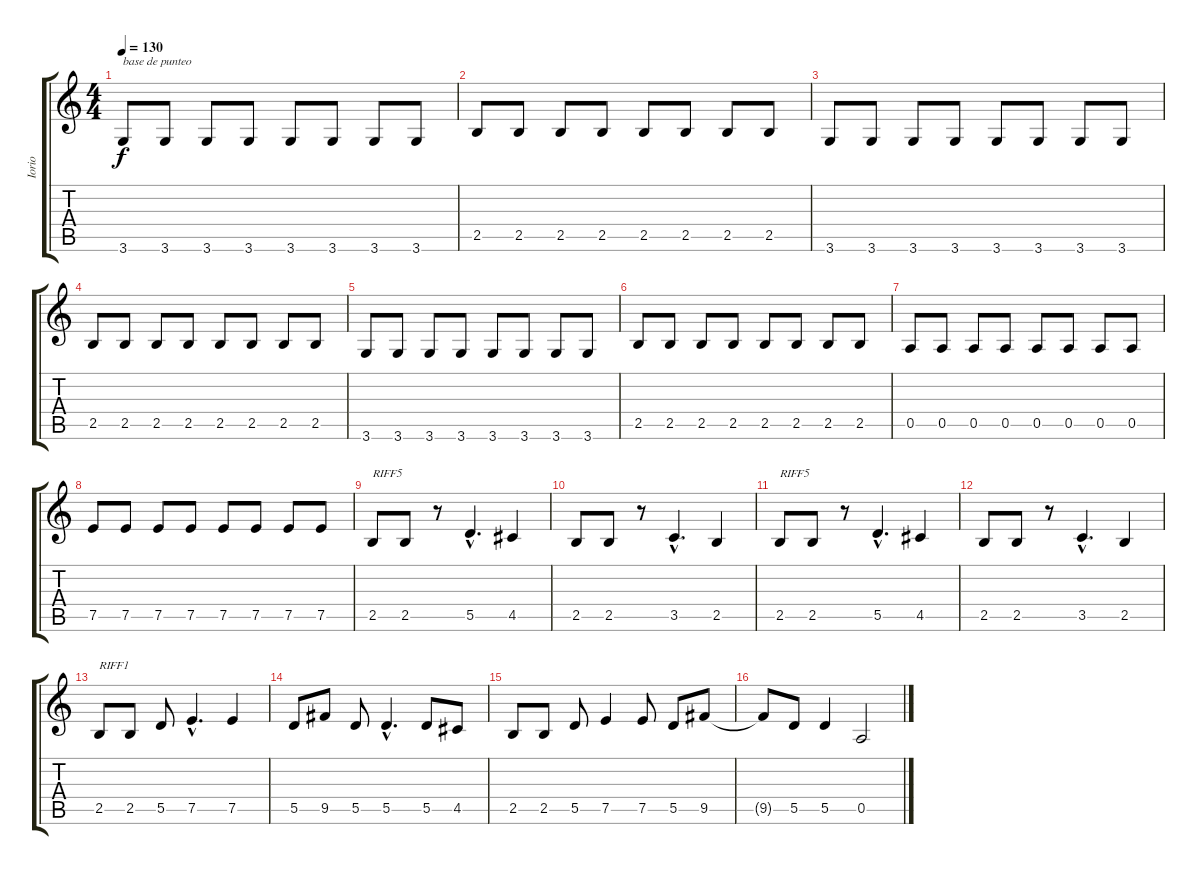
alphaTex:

\track ("Iorio" "Iorio") {instrument electricbasspick}
\staff {score tabs}
\tuning (E4 B3 G3 D3 A2 E2) {hide}
\ts (4 4)
\tempo 130
\clef g2
\ks c
3.6.8{txt "base de punteo" dy f} 3.6.8 3.6.8 3.6.8 3.6.8 3.6.8 3.6.8 3.6.8 |
2.5.8 2.5.8 2.5.8 2.5.8 2.5.8 2.5.8 2.5.8 2.5.8 |
3.6.8 3.6.8 3.6.8 3.6.8 3.6.8 3.6.8 3.6.8 3.6.8 |
2.5.8 2.5.8 2.5.8 2.5.8 2.5.8 2.5.8 2.5.8 2.5.8 |
3.6.8 3.6.8 3.6.8 3.6.8 3.6.8 3.6.8 3.6.8 3.6.8 |
2.5.8 2.5.8 2.5.8 2.5.8 2.5.8 2.5.8 2.5.8 2.5.8 |
0.5.8 0.5.8 0.5.8 0.5.8 0.5.8 0.5.8 0.5.8 0.5.8 |
7.5.8 7.5.8 7.5.8 7.5.8 7.5.8 7.5.8 7.5.8 7.5.8 |
2.5.8{txt "RIFF5"} 2.5.8 r.8 5.5{hac}.4{d} 4.5.4 |
2.5.8 2.5.8 r.8 3.5{hac}.4{d} 2.5.4 |
2.5.8{txt "RIFF5"} 2.5.8 r.8 5.5{hac}.4{d} 4.5.4 |
2.5.8 2.5.8 r.8 3.5{hac}.4{d} 2.5.4 |
2.5.8{txt "RIFF1"} 2.5.8 5.5.8 7.5{hac}.4{d} 7.5.4 |
5.5.8 9.5.8 5.5.8 5.5{hac}.4{d} 5.5.8 4.5.8 |
2.5.8 2.5.8 5.5.8 7.5.4 7.5.8 5.5.8 9.5.8 |
9.5{t}.8 5.5.8 5.5.4 0.5.2
